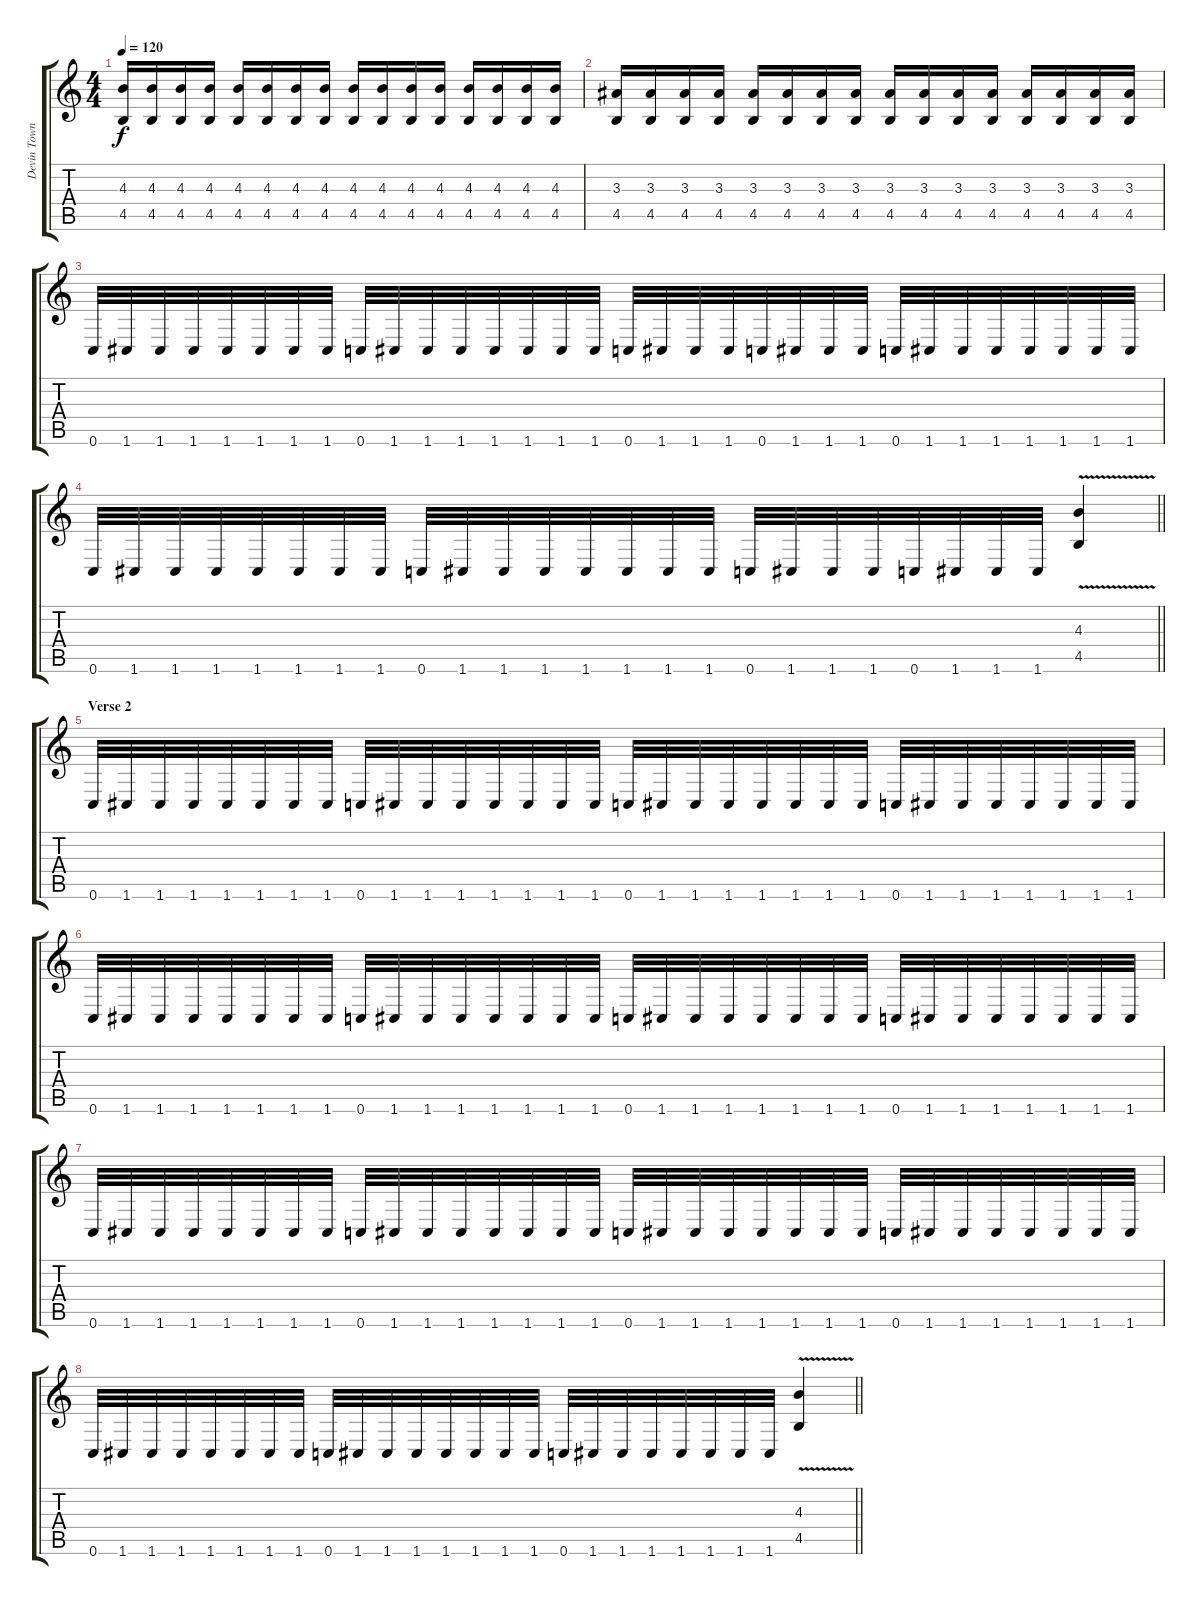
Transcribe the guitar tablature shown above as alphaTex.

\track ("Devin Townsend" "Devin Town") {instrument distortionguitar}
\staff {score tabs}
\tuning (E4 C4 G3 C3 G2 C2) {hide}
\ts (4 4)
\tempo 120
\clef g2
\ks c
(4.3 4.5).16{dy f} (4.3 4.5).16 (4.3 4.5).16 (4.3 4.5).16 (4.3 4.5).16 (4.3 4.5).16 (4.3 4.5).16 (4.3 4.5).16 (4.3 4.5).16 (4.3 4.5).16 (4.3 4.5).16 (4.3 4.5).16 (4.3 4.5).16 (4.3 4.5).16 (4.3 4.5).16 (4.3 4.5).16 |
(3.3 4.5).16 (3.3 4.5).16 (3.3 4.5).16 (3.3 4.5).16 (3.3 4.5).16 (3.3 4.5).16 (3.3 4.5).16 (3.3 4.5).16 (3.3 4.5).16 (3.3 4.5).16 (3.3 4.5).16 (3.3 4.5).16 (3.3 4.5).16 (3.3 4.5).16 (3.3 4.5).16 (3.3 4.5).16 |
0.6.32 1.6.32 1.6.32 1.6.32 1.6.32 1.6.32 1.6.32 1.6.32 0.6.32 1.6.32 1.6.32 1.6.32 1.6.32 1.6.32 1.6.32 1.6.32 0.6.32 1.6.32 1.6.32 1.6.32 0.6.32 1.6.32 1.6.32 1.6.32 0.6.32 1.6.32 1.6.32 1.6.32 1.6.32 1.6.32 1.6.32 1.6.32 |
\barLineRight lightlight
0.6.32 1.6.32 1.6.32 1.6.32 1.6.32 1.6.32 1.6.32 1.6.32 0.6.32 1.6.32 1.6.32 1.6.32 1.6.32 1.6.32 1.6.32 1.6.32 0.6.32 1.6.32 1.6.32 1.6.32 0.6.32 1.6.32 1.6.32 1.6.32 (4.3{v} 4.5{v}).4 |
\section ("" "Verse 2")
0.6.32 1.6.32 1.6.32 1.6.32 1.6.32 1.6.32 1.6.32 1.6.32 0.6.32 1.6.32 1.6.32 1.6.32 1.6.32 1.6.32 1.6.32 1.6.32 0.6.32 1.6.32 1.6.32 1.6.32 1.6.32 1.6.32 1.6.32 1.6.32 0.6.32 1.6.32 1.6.32 1.6.32 1.6.32 1.6.32 1.6.32 1.6.32 |
0.6.32 1.6.32 1.6.32 1.6.32 1.6.32 1.6.32 1.6.32 1.6.32 0.6.32 1.6.32 1.6.32 1.6.32 1.6.32 1.6.32 1.6.32 1.6.32 0.6.32 1.6.32 1.6.32 1.6.32 1.6.32 1.6.32 1.6.32 1.6.32 0.6.32 1.6.32 1.6.32 1.6.32 1.6.32 1.6.32 1.6.32 1.6.32 |
0.6.32 1.6.32 1.6.32 1.6.32 1.6.32 1.6.32 1.6.32 1.6.32 0.6.32 1.6.32 1.6.32 1.6.32 1.6.32 1.6.32 1.6.32 1.6.32 0.6.32 1.6.32 1.6.32 1.6.32 1.6.32 1.6.32 1.6.32 1.6.32 0.6.32 1.6.32 1.6.32 1.6.32 1.6.32 1.6.32 1.6.32 1.6.32 |
\barLineRight lightlight
0.6.32 1.6.32 1.6.32 1.6.32 1.6.32 1.6.32 1.6.32 1.6.32 0.6.32 1.6.32 1.6.32 1.6.32 1.6.32 1.6.32 1.6.32 1.6.32 0.6.32 1.6.32 1.6.32 1.6.32 1.6.32 1.6.32 1.6.32 1.6.32 (4.3{v} 4.5{v}).4
